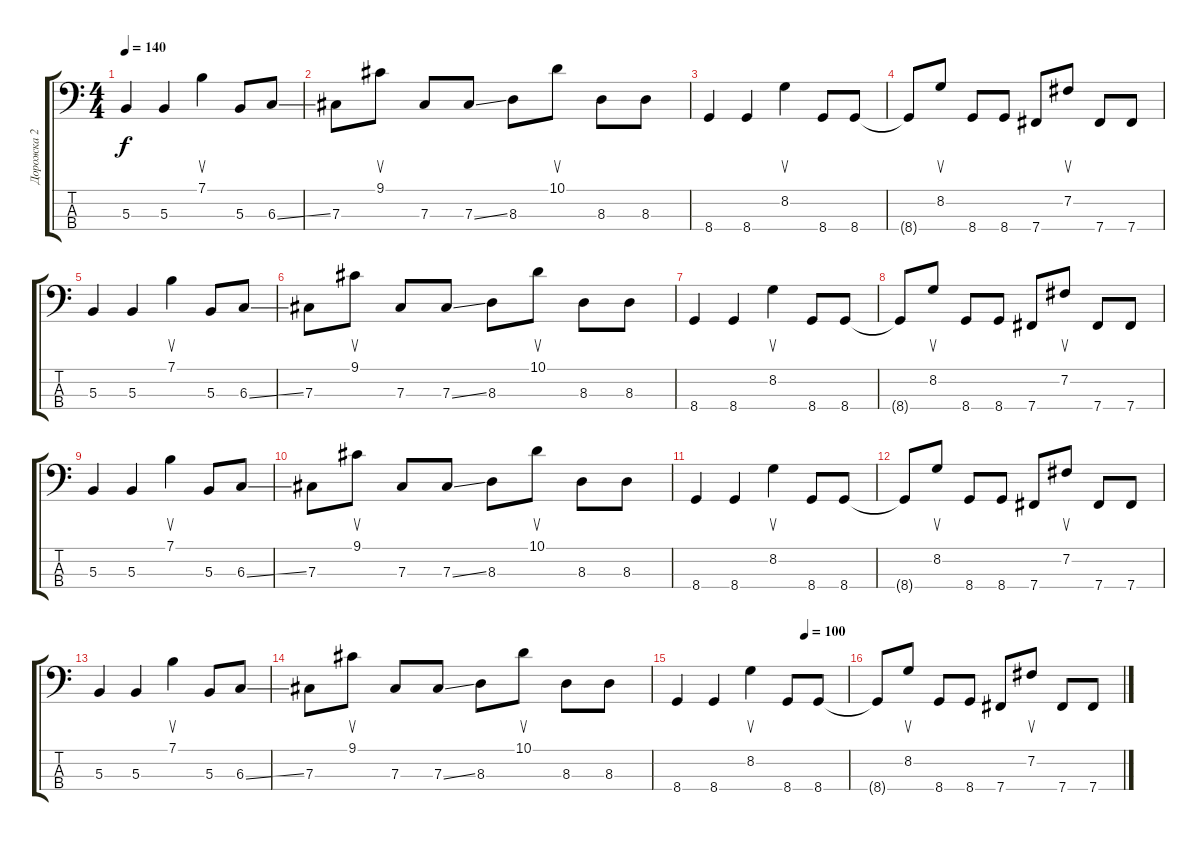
\track ("Дорожка 2" "Дорожка 2") {instrument slapbass1}
\staff {score tabs}
\tuning (E2 B1 Gb1 B0) {hide}
\ts (4 4)
\tempo 140
\clef f4
\ks c
5.3.4{dy f} 5.3.4 7.1.4{su} 5.3.8 6.3{ss}.8 |
7.3.8 9.1.8{su} 7.3.8 7.3{ss}.8 8.3.8 10.1.8{su} 8.3.8 8.3.8 |
8.4.4 8.4.4 8.2.4{su} 8.4.8 8.4.8 |
8.4{t}.8 8.2.8{su} 8.4.8 8.4.8 7.4.8 7.2.8{su} 7.4.8 7.4.8 |
5.3.4 5.3.4 7.1.4{su} 5.3.8 6.3{ss}.8 |
7.3.8 9.1.8{su} 7.3.8 7.3{ss}.8 8.3.8 10.1.8{su} 8.3.8 8.3.8 |
8.4.4 8.4.4 8.2.4{su} 8.4.8 8.4.8 |
8.4{t}.8 8.2.8{su} 8.4.8 8.4.8 7.4.8 7.2.8{su} 7.4.8 7.4.8 |
5.3.4 5.3.4 7.1.4{su} 5.3.8 6.3{ss}.8 |
7.3.8 9.1.8{su} 7.3.8 7.3{ss}.8 8.3.8 10.1.8{su} 8.3.8 8.3.8 |
8.4.4 8.4.4 8.2.4{su} 8.4.8 8.4.8 |
8.4{t}.8 8.2.8{su} 8.4.8 8.4.8 7.4.8 7.2.8{su} 7.4.8 7.4.8 |
5.3.4 5.3.4 7.1.4{su} 5.3.8 6.3{ss}.8 |
7.3.8 9.1.8{su} 7.3.8 7.3{ss}.8 8.3.8 10.1.8{su} 8.3.8 8.3.8 |
\tempo (100 0.75)
8.4.4 8.4.4 8.2.4{su} 8.4.8 8.4.8 |
8.4{t}.8 8.2.8{su} 8.4.8 8.4.8 7.4.8 7.2.8{su} 7.4.8 7.4.8
